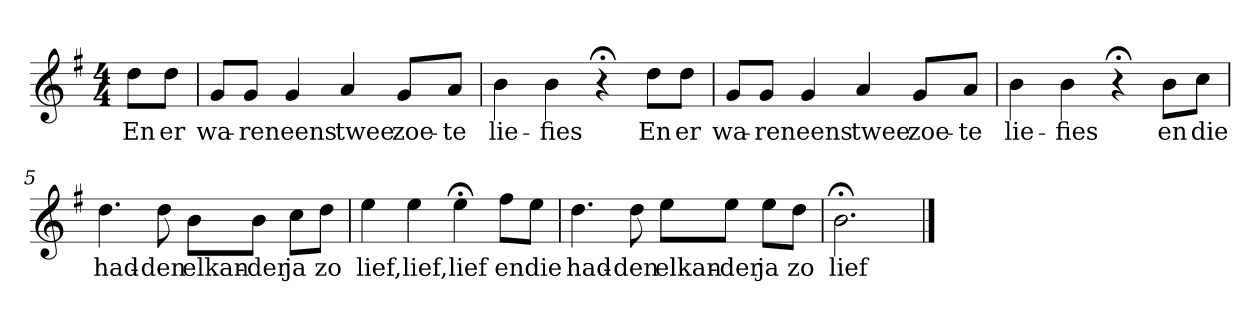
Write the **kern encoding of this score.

**kern	**text
*part1	*part1
*staff1	*staff1
*k[f#]	*
*G:	*
*M4/4	*
*MM120	*
=	=
8ddL	En
8ddJ	er
=1	=1
8gL	wa-
8gJ	-ren
4g	eens
4a	twee
8gL	zoe-
8aJ	-te
=2	=2
4b	lie-
4b	-fies
4r;<	.
8ddL	En
8ddJ	er
=3	=3
8gL	wa-
8gJ	-ren
4g	eens
4a	twee
8gL	zoe-
8aJ	-te
=4	=4
4b	lie-
4b	-fies
4r;<	.
8bL	en
8ccJ	die
=5	=5
4.dd	had-
8dd	-den
8bL	elkan-
8bJ	-der
8ccL	ja
8ddJ	zo
=6	=6
4ee	lief,
4ee	lief,
4ee;<	lief
8ff#L	en
8eeJ	die
=7	=7
4.dd	had-
8dd	-den
8eeL	elkan-
8eeJ	-der
8eeL	ja
8ddJ	zo
=8	=8
2.b;<	lief
==	==
*-	*-
